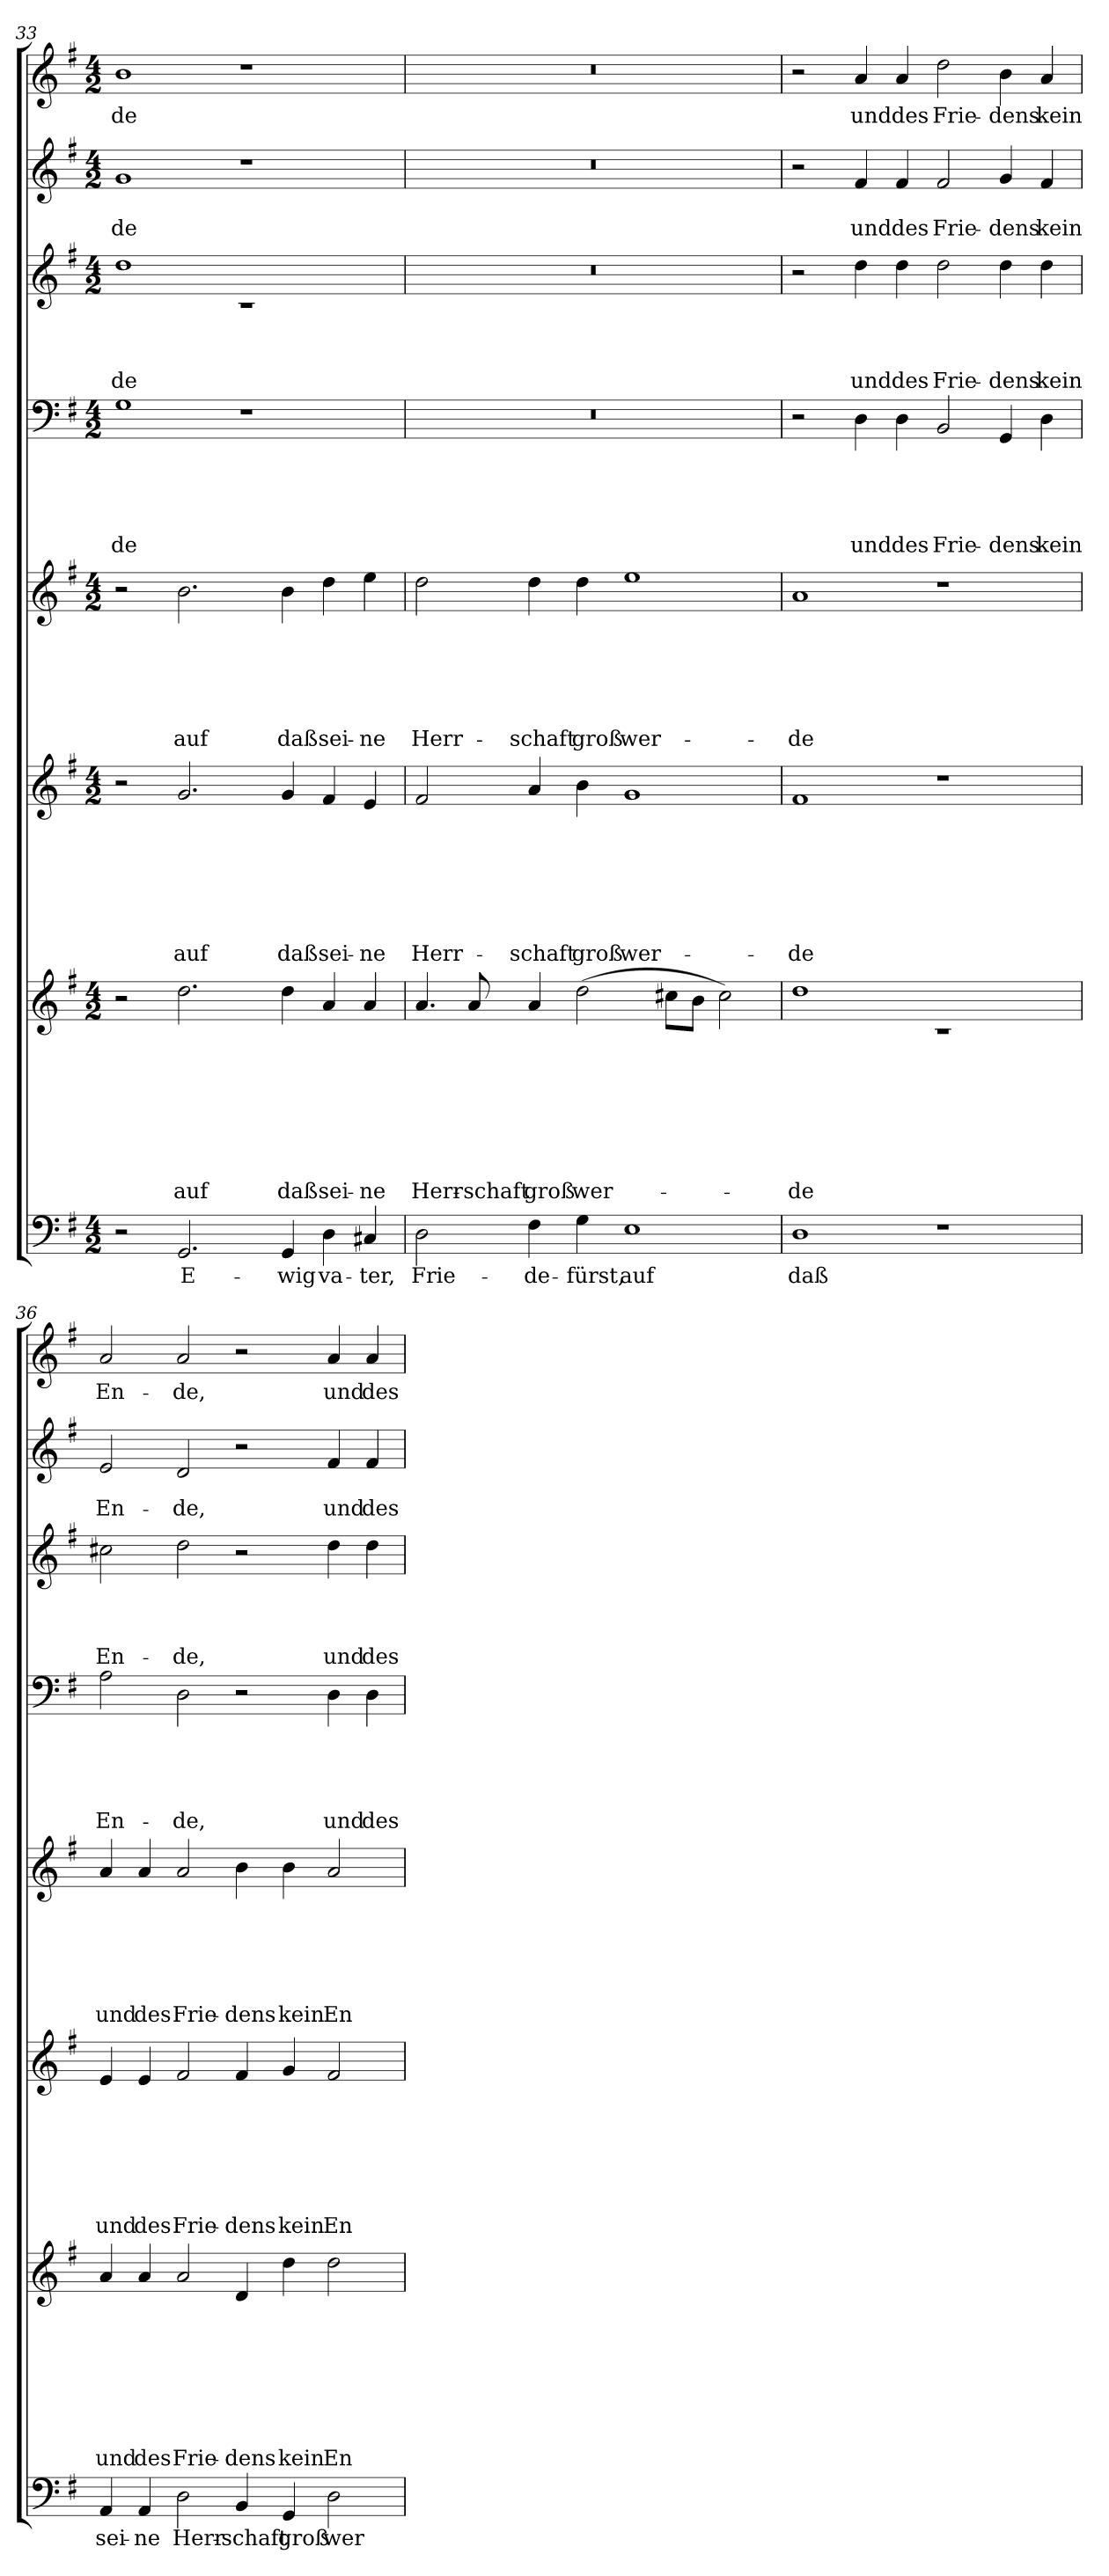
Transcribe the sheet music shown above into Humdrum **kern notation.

**kern	**text	**kern	**text	**text	**text	**text	**text	**text	**text	**text	**kern	**text	**text	**text	**text	**text	**text	**text	**kern	**text	**text	**text	**text	**text	**text	**kern	**text	**text	**text	**text	**text	**kern	**text	**text	**text	**text	**kern	**text	**text	**kern	**text
*part8	*part8	*part7	*part7	*part7	*part7	*part7	*part7	*part7	*part7	*part7	*part6	*part6	*part6	*part6	*part6	*part6	*part6	*part6	*part5	*part5	*part5	*part5	*part5	*part5	*part5	*part4	*part4	*part4	*part4	*part4	*part4	*part3	*part3	*part3	*part3	*part3	*part2	*part2	*part2	*part1	*part1
*staff8	*staff8	*staff7	*staff7	*staff7	*staff7	*staff7	*staff7	*staff7	*staff7	*staff7	*staff6	*staff6	*staff6	*staff6	*staff6	*staff6	*staff6	*staff6	*staff5	*staff5	*staff5	*staff5	*staff5	*staff5	*staff5	*staff4	*staff4	*staff4	*staff4	*staff4	*staff4	*staff3	*staff3	*staff3	*staff3	*staff3	*staff2	*staff2	*staff2	*staff1	*staff1
*clefF4	*	*clefG2	*	*	*	*	*	*	*	*	*clefG2	*	*	*	*	*	*	*	*clefG2	*	*	*	*	*	*	*clefF4	*	*	*	*	*	*clefG2	*	*	*	*	*clefG2	*	*	*clefG2	*
*	*	*ITrd7c12	*	*	*	*	*	*	*	*	*	*	*	*	*	*	*	*	*	*	*	*	*	*	*	*	*	*	*	*	*	*ITrd7c12	*	*	*	*	*	*	*	*	*
*k[f#]	*	*k[f#]	*	*	*	*	*	*	*	*	*k[f#]	*	*	*	*	*	*	*	*k[f#]	*	*	*	*	*	*	*k[f#]	*	*	*	*	*	*k[f#]	*	*	*	*	*k[f#]	*	*	*k[f#]	*
*G:	*	*G:	*	*	*	*	*	*	*	*	*G:	*	*	*	*	*	*	*	*G:	*	*	*	*	*	*	*G:	*	*	*	*	*	*G:	*	*	*	*	*G:	*	*	*G:	*
*M4/2	*	*M4/2	*	*	*	*	*	*	*	*	*M4/2	*	*	*	*	*	*	*	*M4/2	*	*	*	*	*	*	*M4/2	*	*	*	*	*	*M4/2	*	*	*	*	*M4/2	*	*	*M4/2	*
=33	=33	=33	=33	=33	=33	=33	=33	=33	=33	=33	=33	=33	=33	=33	=33	=33	=33	=33	=33	=33	=33	=33	=33	=33	=33	=33	=33	=33	=33	=33	=33	=33	=33	=33	=33	=33	=33	=33	=33	=33	=33
!	!	!	!	!	!	!	!	!	!	!	!	!	!	!	!	!	!	!	!	!	!	!	!	!	!	!	!	!	!	!	!LO:LY:b	!	!	!	!	!LO:LY:b	!	!	!LO:LY:b	!	!LO:LY:b
2r	.	2r	.	.	.	.	.	.	.	.	2r	.	.	.	.	.	.	.	2r	.	.	.	.	.	.	1G	.	.	.	.	-de	1d	.	.	.	-de	1g	.	-de	1b	-de
!	!LO:LY:b	!	!	!	!	!	!	!	!	!LO:LY:b	!	!	!	!	!	!	!	!LO:LY:b	!	!	!	!	!	!	!LO:LY:b	!	!	!	!	!	!	!	!	!	!	!	!	!	!	!	!
2.GG/	E-	2.d\	.	.	.	.	.	.	.	auf	2.g/	.	.	.	.	.	.	auf	2.b\	.	.	.	.	.	auf	.	.	.	.	.	.	.	.	.	.	.	.	.	.	.	.
.	.	.	.	.	.	.	.	.	.	.	.	.	.	.	.	.	.	.	.	.	.	.	.	.	.	1rF	.	.	.	.	.	1rc	.	.	.	.	1rdd	.	.	1rdd	.
!	!LO:LY:b	!	!	!	!	!	!	!	!	!LO:LY:b	!	!	!	!	!	!	!	!LO:LY:b	!	!	!	!	!	!	!LO:LY:b	!	!	!	!	!	!	!	!	!	!	!	!	!	!	!	!
4GG/	-wig	4d\	.	.	.	.	.	.	.	daß	4g/	.	.	.	.	.	.	daß	4b\	.	.	.	.	.	daß	.	.	.	.	.	.	.	.	.	.	.	.	.	.	.	.
!	!LO:LY:b	!	!	!	!	!	!	!	!	!LO:LY:b	!	!	!	!	!	!	!	!LO:LY:b	!	!	!	!	!	!	!LO:LY:b	!	!	!	!	!	!	!	!	!	!	!	!	!	!	!	!
4D\	va-	4A/	.	.	.	.	.	.	.	sei-	4f#/	.	.	.	.	.	.	sei-	4dd\	.	.	.	.	.	sei-	.	.	.	.	.	.	.	.	.	.	.	.	.	.	.	.
!	!LO:LY:b	!	!	!	!	!	!	!	!	!LO:LY:b	!	!	!	!	!	!	!	!LO:LY:b	!	!	!	!	!	!	!LO:LY:b	!	!	!	!	!	!	!	!	!	!	!	!	!	!	!	!
4C#X/	-ter,	4A/	.	.	.	.	.	.	.	-ne	4e/	.	.	.	.	.	.	-ne	4ee\	.	.	.	.	.	-ne	.	.	.	.	.	.	.	.	.	.	.	.	.	.	.	.
!!LO:PB:g=z
=34	=34	=34	=34	=34	=34	=34	=34	=34	=34	=34	=34	=34	=34	=34	=34	=34	=34	=34	=34	=34	=34	=34	=34	=34	=34	=34	=34	=34	=34	=34	=34	=34	=34	=34	=34	=34	=34	=34	=34	=34	=34
!	!LO:LY:b	!	!	!	!	!	!	!	!	!LO:LY:b	!	!	!	!	!	!	!	!LO:LY:b	!	!	!	!	!	!	!LO:LY:b	!LO:N:vis=1	!	!	!	!	!	!LO:N:vis=1	!	!	!	!	!LO:N:vis=1	!	!	!LO:N:vis=1	!
2D\	Frie-	4.A/	.	.	.	.	.	.	.	Herr-	2f#/	.	.	.	.	.	.	Herr-	2dd\	.	.	.	.	.	Herr-	0r	.	.	.	.	.	0r	.	.	.	.	0r	.	.	0r	.
!	!	!	!	!	!	!	!	!	!	!LO:LY:b	!	!	!	!	!	!	!	!	!	!	!	!	!	!	!	!	!	!	!	!	!	!	!	!	!	!	!	!	!	!	!
.	.	8A/	.	.	.	.	.	.	.	-schaft	.	.	.	.	.	.	.	.	.	.	.	.	.	.	.	.	.	.	.	.	.	.	.	.	.	.	.	.	.	.	.
!	!LO:LY:b	!	!	!	!	!	!	!	!	!LO:LY:b	!	!	!	!	!	!	!	!LO:LY:b	!	!	!	!	!	!	!LO:LY:b	!	!	!	!	!	!	!	!	!	!	!	!	!	!	!	!
4F#\	-de-	4A/	.	.	.	.	.	.	.	groß	4a/	.	.	.	.	.	.	-schaft	4dd\	.	.	.	.	.	-schaft	.	.	.	.	.	.	.	.	.	.	.	.	.	.	.	.
!	!LO:LY:b	!	!	!	!	!	!	!	!	!LO:LY:b	!	!	!	!	!	!	!	!LO:LY:b	!	!	!	!	!	!	!LO:LY:b	!	!	!	!	!	!	!	!	!	!	!	!	!	!	!	!
4G\	-fürst,	(>2d\	.	.	.	.	.	.	.	wer-	4b\	.	.	.	.	.	.	groß	4dd\	.	.	.	.	.	groß	.	.	.	.	.	.	.	.	.	.	.	.	.	.	.	.
!	!LO:LY:b	!	!	!	!	!	!	!	!	!	!	!	!	!	!	!	!	!LO:LY:b	!	!	!	!	!	!	!LO:LY:b	!	!	!	!	!	!	!	!	!	!	!	!	!	!	!	!
1E	auf	.	.	.	.	.	.	.	.	.	1g	.	.	.	.	.	.	wer-	1ee	.	.	.	.	.	wer-	.	.	.	.	.	.	.	.	.	.	.	.	.	.	.	.
.	.	8c#X\L	.	.	.	.	.	.	.	.	.	.	.	.	.	.	.	.	.	.	.	.	.	.	.	.	.	.	.	.	.	.	.	.	.	.	.	.	.	.	.
.	.	8B\J	.	.	.	.	.	.	.	.	.	.	.	.	.	.	.	.	.	.	.	.	.	.	.	.	.	.	.	.	.	.	.	.	.	.	.	.	.	.	.
.	.	2c#\)	.	.	.	.	.	.	.	.	.	.	.	.	.	.	.	.	.	.	.	.	.	.	.	.	.	.	.	.	.	.	.	.	.	.	.	.	.	.	.
=35	=35	=35	=35	=35	=35	=35	=35	=35	=35	=35	=35	=35	=35	=35	=35	=35	=35	=35	=35	=35	=35	=35	=35	=35	=35	=35	=35	=35	=35	=35	=35	=35	=35	=35	=35	=35	=35	=35	=35	=35	=35
!	!LO:LY:b	!	!	!	!	!	!	!	!	!LO:LY:b	!	!	!	!	!	!	!	!LO:LY:b	!	!	!	!	!	!	!LO:LY:b	!	!	!	!	!	!	!	!	!	!	!	!	!	!	!	!
1D	daß	1d	.	.	.	.	.	.	.	-de	1f#	.	.	.	.	.	.	-de	1a	.	.	.	.	.	-de	2r	.	.	.	.	.	2r	.	.	.	.	2r	.	.	2r	.
!	!	!	!	!	!	!	!	!	!	!	!	!	!	!	!	!	!	!	!	!	!	!	!	!	!	!	!	!	!	!	!LO:LY:b	!	!	!	!	!LO:LY:b	!	!	!LO:LY:b	!	!LO:LY:b
.	.	.	.	.	.	.	.	.	.	.	.	.	.	.	.	.	.	.	.	.	.	.	.	.	.	4D\	.	.	.	.	und	4d\	.	.	.	und	4f#/	.	und	4a/	und
!	!	!	!	!	!	!	!	!	!	!	!	!	!	!	!	!	!	!	!	!	!	!	!	!	!	!	!	!	!	!	!LO:LY:b	!	!	!	!	!LO:LY:b	!	!	!LO:LY:b	!	!LO:LY:b
.	.	.	.	.	.	.	.	.	.	.	.	.	.	.	.	.	.	.	.	.	.	.	.	.	.	4D\	.	.	.	.	des	4d\	.	.	.	des	4f#/	.	des	4a/	des
!	!	!	!	!	!	!	!	!	!	!	!	!	!	!	!	!	!	!	!	!	!	!	!	!	!	!	!	!	!	!	!LO:LY:b	!	!	!	!	!LO:LY:b	!	!	!LO:LY:b	!	!LO:LY:b
1rF	.	1rc	.	.	.	.	.	.	.	.	1rdd	.	.	.	.	.	.	.	1rdd	.	.	.	.	.	.	2BB/	.	.	.	.	Frie-	2d\	.	.	.	Frie-	2f#/	.	Frie-	2dd\	Frie-
!	!	!	!	!	!	!	!	!	!	!	!	!	!	!	!	!	!	!	!	!	!	!	!	!	!	!	!	!	!	!	!LO:LY:b	!	!	!	!	!LO:LY:b	!	!	!LO:LY:b	!	!LO:LY:b
.	.	.	.	.	.	.	.	.	.	.	.	.	.	.	.	.	.	.	.	.	.	.	.	.	.	4GG/	.	.	.	.	-dens	4d\	.	.	.	-dens	4g/	.	-dens	4b\	-dens
!	!	!	!	!	!	!	!	!	!	!	!	!	!	!	!	!	!	!	!	!	!	!	!	!	!	!	!	!	!	!	!LO:LY:b	!	!	!	!	!LO:LY:b	!	!	!LO:LY:b	!	!LO:LY:b
.	.	.	.	.	.	.	.	.	.	.	.	.	.	.	.	.	.	.	.	.	.	.	.	.	.	4D\	.	.	.	.	kein	4d\	.	.	.	kein	4f#/	.	kein	4a/	kein
=36	=36	=36	=36	=36	=36	=36	=36	=36	=36	=36	=36	=36	=36	=36	=36	=36	=36	=36	=36	=36	=36	=36	=36	=36	=36	=36	=36	=36	=36	=36	=36	=36	=36	=36	=36	=36	=36	=36	=36	=36	=36
!	!LO:LY:b	!	!	!	!	!	!	!	!	!LO:LY:b	!	!	!	!	!	!	!	!LO:LY:b	!	!	!	!	!	!	!LO:LY:b	!	!	!	!	!	!LO:LY:b	!	!	!	!	!LO:LY:b	!	!	!LO:LY:b	!	!LO:LY:b
4AA/	sei-	4A/	.	.	.	.	.	.	.	und	4e/	.	.	.	.	.	.	und	4a/	.	.	.	.	.	und	2A\	.	.	.	.	En-	2c#X\	.	.	.	En-	2e/	.	En-	2a/	En-
!	!LO:LY:b	!	!	!	!	!	!	!	!	!LO:LY:b	!	!	!	!	!	!	!	!LO:LY:b	!	!	!	!	!	!	!LO:LY:b	!	!	!	!	!	!	!	!	!	!	!	!	!	!	!	!
4AA/	-ne	4A/	.	.	.	.	.	.	.	des	4e/	.	.	.	.	.	.	des	4a/	.	.	.	.	.	des	.	.	.	.	.	.	.	.	.	.	.	.	.	.	.	.
!	!LO:LY:b	!	!	!	!	!	!	!	!	!LO:LY:b	!	!	!	!	!	!	!	!LO:LY:b	!	!	!	!	!	!	!LO:LY:b	!	!	!	!	!	!LO:LY:b	!	!	!	!	!LO:LY:b	!	!	!LO:LY:b	!	!LO:LY:b
2D\	Herr-	2A/	.	.	.	.	.	.	.	Frie-	2f#/	.	.	.	.	.	.	Frie-	2a/	.	.	.	.	.	Frie-	2D\	.	.	.	.	-de,	2d\	.	.	.	-de,	2d/	.	-de,	2a/	-de,
!	!LO:LY:b	!	!	!	!	!	!	!	!	!LO:LY:b	!	!	!	!	!	!	!	!LO:LY:b	!	!	!	!	!	!	!LO:LY:b	!	!	!	!	!	!	!	!	!	!	!	!	!	!	!	!
4BB/	-schaft	4D/	.	.	.	.	.	.	.	-dens	4f#/	.	.	.	.	.	.	-dens	4b\	.	.	.	.	.	-dens	2r	.	.	.	.	.	2r	.	.	.	.	2r	.	.	2r	.
!	!LO:LY:b	!	!	!	!	!	!	!	!	!LO:LY:b	!	!	!	!	!	!	!	!LO:LY:b	!	!	!	!	!	!	!LO:LY:b	!	!	!	!	!	!	!	!	!	!	!	!	!	!	!	!
4GG/	groß	4d\	.	.	.	.	.	.	.	kein	4g/	.	.	.	.	.	.	kein	4b\	.	.	.	.	.	kein	.	.	.	.	.	.	.	.	.	.	.	.	.	.	.	.
!	!LO:LY:b	!	!	!	!	!	!	!	!	!LO:LY:b	!	!	!	!	!	!	!	!LO:LY:b	!	!	!	!	!	!	!LO:LY:b	!	!	!	!	!	!LO:LY:b	!	!	!	!	!LO:LY:b	!	!	!LO:LY:b	!	!LO:LY:b
2D\	wer-	2d\	.	.	.	.	.	.	.	En-	2f#/	.	.	.	.	.	.	En-	2a/	.	.	.	.	.	En-	4D\	.	.	.	.	und	4d\	.	.	.	und	4f#/	.	und	4a/	und
!	!	!	!	!	!	!	!	!	!	!	!	!	!	!	!	!	!	!	!	!	!	!	!	!	!	!	!	!	!	!	!LO:LY:b	!	!	!	!	!LO:LY:b	!	!	!LO:LY:b	!	!LO:LY:b
.	.	.	.	.	.	.	.	.	.	.	.	.	.	.	.	.	.	.	.	.	.	.	.	.	.	4D\	.	.	.	.	des	4d\	.	.	.	des	4f#/	.	des	4a/	des
=	=	=	=	=	=	=	=	=	=	=	=	=	=	=	=	=	=	=	=	=	=	=	=	=	=	=	=	=	=	=	=	=	=	=	=	=	=	=	=	=	=
*-	*-	*-	*-	*-	*-	*-	*-	*-	*-	*-	*-	*-	*-	*-	*-	*-	*-	*-	*-	*-	*-	*-	*-	*-	*-	*-	*-	*-	*-	*-	*-	*-	*-	*-	*-	*-	*-	*-	*-	*-	*-
